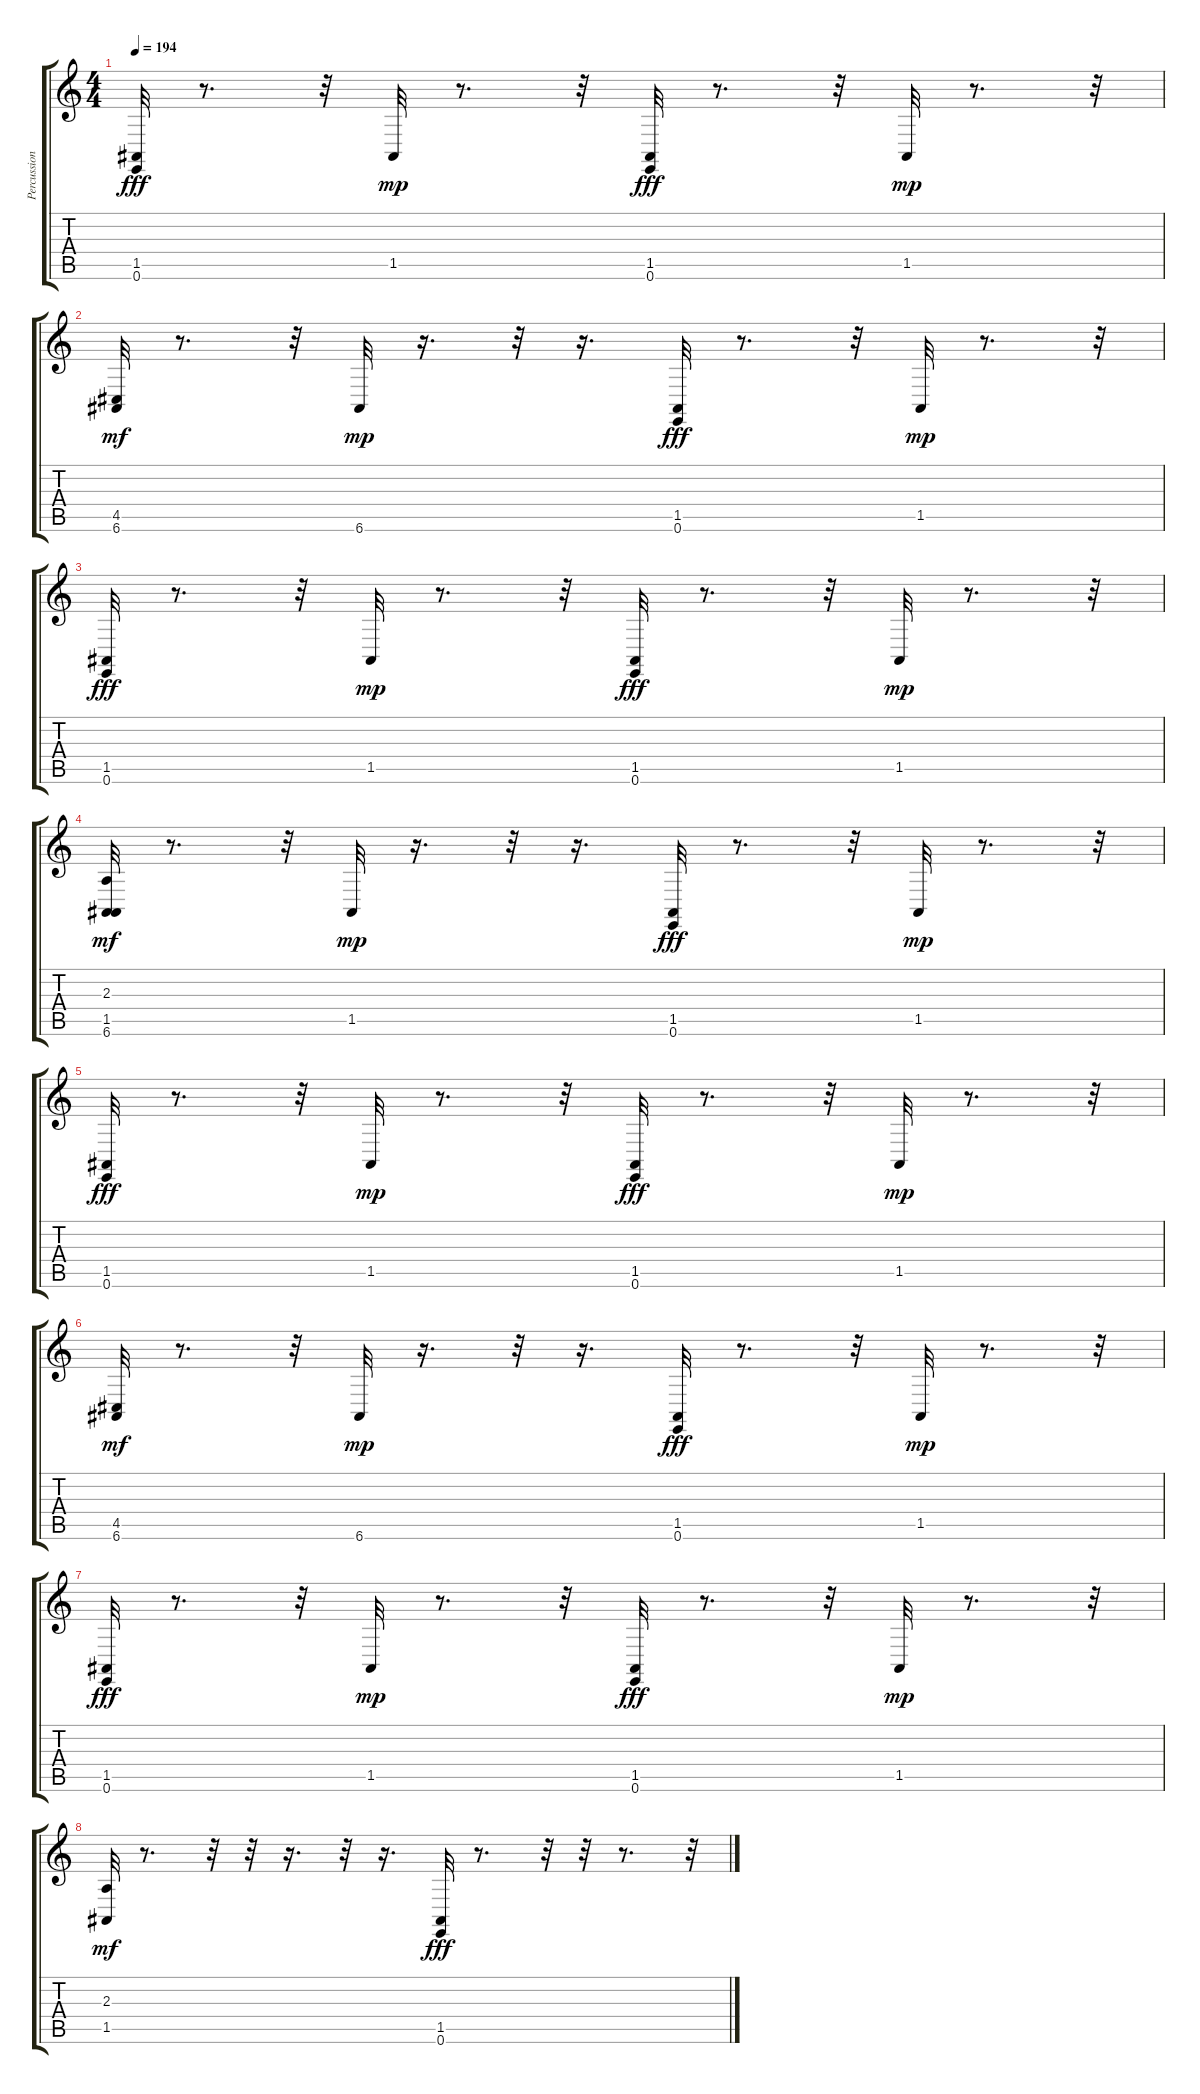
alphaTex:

\track ("Percussioni(Dani)" "Percussion") {instrument electricgrandpiano}
\staff {score tabs}
\tuning (E4 B3 G3 D3 A2 E2) {hide}
\ts (4 4)
\tempo 194
\clef g2
\ks c
(1.5 0.6).32{dy fff} r.8{d} r.32 1.5.32{dy mp} r.8{d} r.32 (1.5 0.6).32{dy fff} r.8{d} r.32 1.5.32{dy mp} r.8{d} r.32 |
(4.5 6.6).32{dy mf} r.8{d} r.32 6.6.32{dy mp} r.16{d} r.32 r.16{d} (1.5 0.6).32{dy fff} r.8{d} r.32 1.5.32{dy mp} r.8{d} r.32 |
(1.5 0.6).32{dy fff} r.8{d} r.32 1.5.32{dy mp} r.8{d} r.32 (1.5 0.6).32{dy fff} r.8{d} r.32 1.5.32{dy mp} r.8{d} r.32 |
(2.3 1.5 6.6).32{dy mf} r.8{d} r.32 1.5.32{dy mp} r.16{d} r.32 r.16{d} (1.5 0.6).32{dy fff} r.8{d} r.32 1.5.32{dy mp} r.8{d} r.32 |
(1.5 0.6).32{dy fff} r.8{d} r.32 1.5.32{dy mp} r.8{d} r.32 (1.5 0.6).32{dy fff} r.8{d} r.32 1.5.32{dy mp} r.8{d} r.32 |
(4.5 6.6).32{dy mf} r.8{d} r.32 6.6.32{dy mp} r.16{d} r.32 r.16{d} (1.5 0.6).32{dy fff} r.8{d} r.32 1.5.32{dy mp} r.8{d} r.32 |
(1.5 0.6).32{dy fff} r.8{d} r.32 1.5.32{dy mp} r.8{d} r.32 (1.5 0.6).32{dy fff} r.8{d} r.32 1.5.32{dy mp} r.8{d} r.32 |
(2.3 1.5).32{dy mf} r.8{d} r.32 r.32 r.16{d} r.32 r.16{d} (1.5 0.6).32{dy fff} r.8{d} r.32 r.32 r.8{d} r.32
